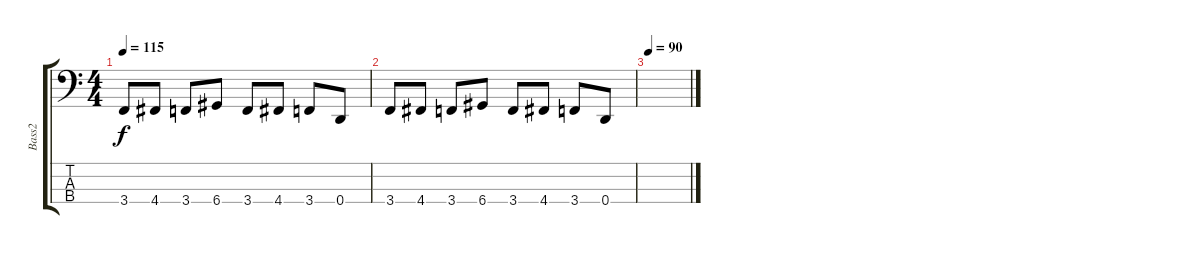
\track ("Bass2" "Bass2") {instrument electricbassfinger}
\staff {score tabs}
\tuning (G2 D2 A1 D1) {hide}
\ts (4 4)
\tempo 115
\clef f4
\ks c
3.4.8{dy f} 4.4.8 3.4.8 6.4.8 3.4.8 4.4.8 3.4.8 0.4.8 |
3.4.8 4.4.8 3.4.8 6.4.8 3.4.8 4.4.8 3.4.8 0.4.8 |
\tempo 90
